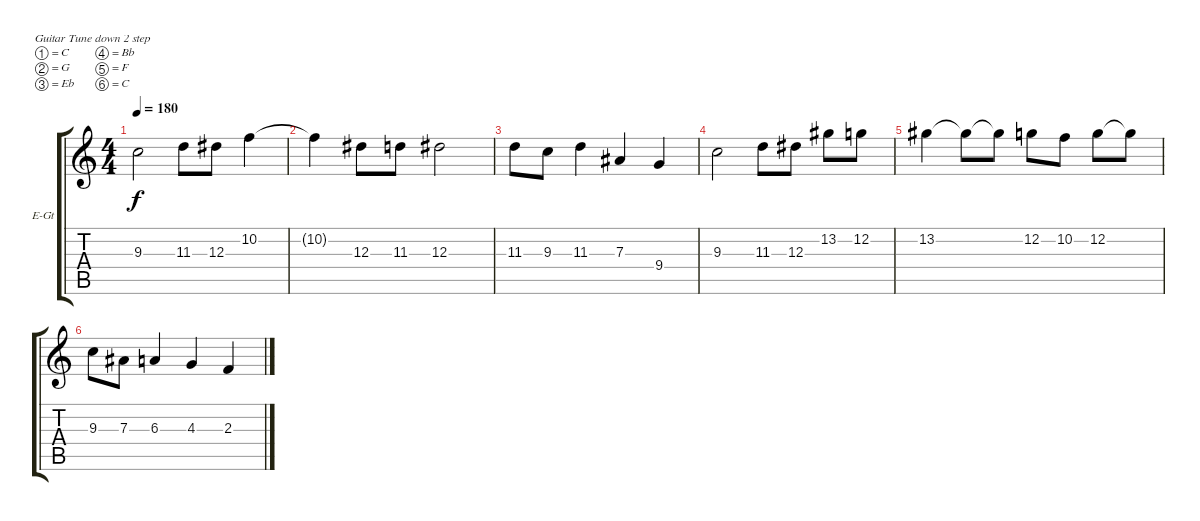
\defaultSystemsLayout 4
\bracketExtendMode groupsimilarinstruments
\firstSystemTrackNameOrientation horizontal
\otherSystemsTrackNameOrientation horizontal
\track ("Lead" "E-Gt") {instrument distortionguitar}
\staff {score tabs}
\tuning (C4 G3 Eb3 Bb2 F2 C2)
\ts (4 4)
\tempo 180
\clef g2
\ks c
9.3.2{dy f} 11.3.8 12.3.8 10.2.4 |
10.2{t}.4 12.3.8 11.3.8 12.3.2 |
11.3.8 9.3.8 11.3.4 7.3.4 9.4.4 |
9.3.2 11.3.8 12.3.8 13.2.8 12.2.8 |
13.2.4 13.2{t}.8 13.2{t}.8 12.2.8 10.2.8 12.2.8 12.2{t}.8 |
9.3.8 7.3.8 6.3.4 4.3.4 2.3.4
